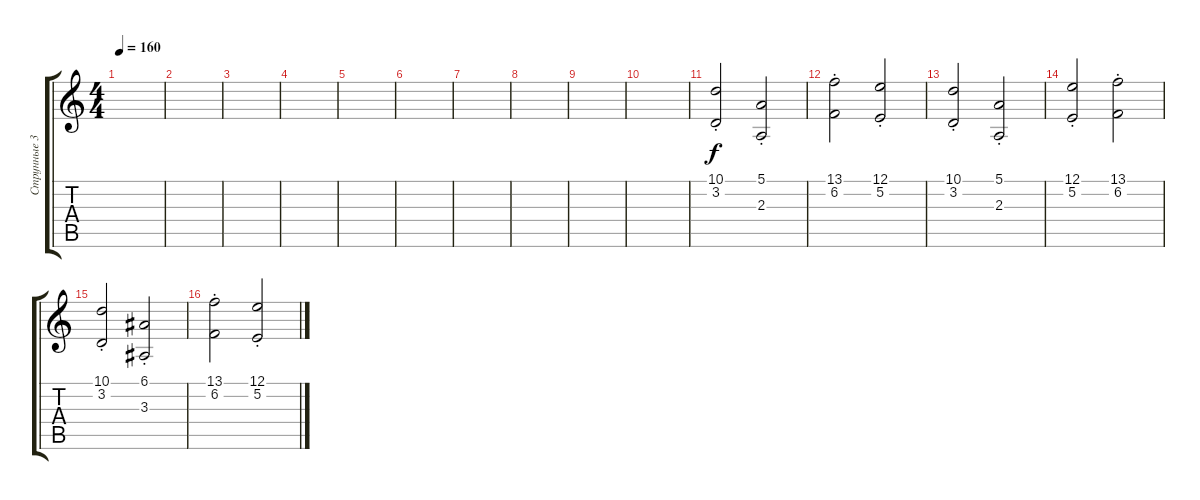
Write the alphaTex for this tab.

\track ("Струнные 3" "Струнные 3") {instrument stringensemble1}
\staff {score tabs}
\tuning (E4 B3 G3 D3 A2 E2) {hide}
\ts (4 4)
\tempo 160
\clef g2
\ks c
|
|
|
|
|
|
|
|
|
|
(10.1{st} 3.2{st}).2 (5.1{st} 2.3{st}).2 |
(13.1{st} 6.2{st}).2 (12.1{st} 5.2{st}).2 |
(10.1{st} 3.2{st}).2 (5.1{st} 2.3{st}).2 |
(12.1{st} 5.2{st}).2 (13.1{st} 6.2{st}).2 |
(10.1{st} 3.2{st}).2 (6.1{st} 3.3{st}).2 |
(13.1{st} 6.2{st}).2 (12.1{st} 5.2{st}).2
